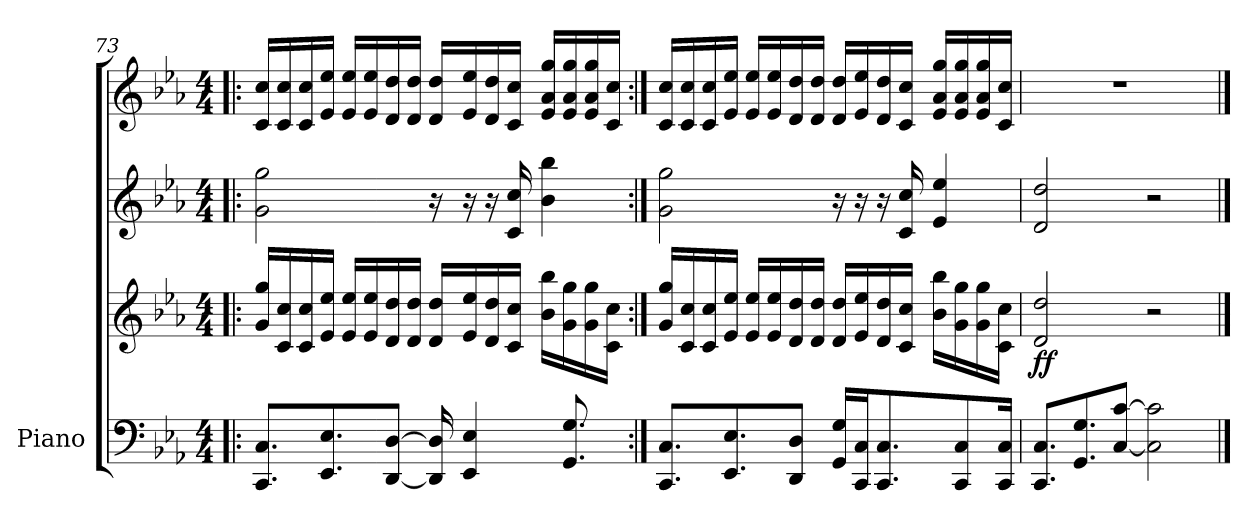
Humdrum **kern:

**kern	**kern	**kern	**kern	**dynam
*part1	*part1	*part1	*part1	*part1
*staff4	*staff3	*staff2	*staff1	*staff1/2/3/4
*I"Piano	*	*	*	*
*I'Pno.	*	*	*	*
!!LO:LB:g=z
*clefF4	*clefG2	*clefG2	*clefG2	*
*k[b-e-a-]	*k[b-e-a-]	*k[b-e-a-]	*k[b-e-a-]	*
*M4/4	*M4/4	*M4/4	*M4/4	*
=73!|:	=73!|:	=73!|:	=73!|:	=73!|:
8.CC/ 8.C/L	16g/ 16gg/LL	2g\ 2gg\	16c/ 16cc/LL	.
.	16c/ 16cc/	.	16c/ 16cc/	.
.	16c/ 16cc/	.	16c/ 16cc/	.
8.EE-/ 8.E-/	16e-/ 16ee-/JJ	.	16e-/ 16ee-/JJ	.
.	16e-/ 16ee-/LL	.	16e-/ 16ee-/LL	.
.	16e-/ 16ee-/	.	16e-/ 16ee-/	.
[8DD/ [8D/J	16d/ 16dd/	.	16d/ 16dd/	.
.	16d/ 16dd/JJ	.	16d/ 16dd/JJ	.
16DD/] 16D/]	16d/ 16dd/LL	16r	16d/ 16dd/LL	.
4EE-/ 4E-/	16e-/ 16ee-/	16r	16e-/ 16ee-/	.
.	16d/ 16dd/	16r	16d/ 16dd/	.
.	16c/ 16cc/JJ	16c/ 16cc/	16c/ 16cc/JJ	.
.	16b-\ 16bb-\LL	4b-\ 4bb-\	16e-/ 16a-/ 16gg/LL	.
8.GG/ 8.G/	16g\ 16gg\	.	16e-/ 16a-/ 16gg/	.
.	16g\ 16gg\	.	16e-/ 16a-/ 16gg/	.
.	16c\ 16cc\JJ	.	16c/ 16cc/JJ	.
=74:|!	=74:|!	=74:|!	=74:|!	=74:|!
8.CC/ 8.C/L	16g/ 16gg/LL	2g\ 2gg\	16c/ 16cc/LL	.
.	16c/ 16cc/	.	16c/ 16cc/	.
.	16c/ 16cc/	.	16c/ 16cc/	.
8.EE-/ 8.E-/	16e-/ 16ee-/JJ	.	16e-/ 16ee-/JJ	.
.	16e-/ 16ee-/LL	.	16e-/ 16ee-/LL	.
.	16e-/ 16ee-/	.	16e-/ 16ee-/	.
8DD/ 8D/J	16d/ 16dd/	.	16d/ 16dd/	.
.	16d/ 16dd/JJ	.	16d/ 16dd/JJ	.
16GG/ 16G/LL	16d/ 16dd/LL	16r	16d/ 16dd/LL	.
16CC/ 16C/J	16e-/ 16ee-/	16r	16e-/ 16ee-/	.
8.CC/ 8.C/	16d/ 16dd/	16r	16d/ 16dd/	.
.	16c/ 16cc/JJ	16c/ 16cc/	16c/ 16cc/JJ	.
.	16b-\ 16bb-\LL	4e-/ 4ee-/	16e-/ 16a-/ 16gg/LL	.
8CC/ 8C/	16g\ 16gg\	.	16e-/ 16a-/ 16gg/	.
.	16g\ 16gg\	.	16e-/ 16a-/ 16gg/	.
16CC/ 16C/Jk	16c\ 16cc\JJ	.	16c/ 16cc/JJ	.
=75	=75	=75	=75	=75
!	!	!	!	!LO:DY:b=3
!	!	!	!	!LO:DY:n=1:b=2
8.CC/ 8.C/L	2d/ 2dd/	2d/ 2dd/	1r	f f
8.GG/ 8.G/	.	.	.	.
[8C/ [8c/J	.	.	.	.
2C\] 2c\]	2r	2r	.	.
==	==	==	==	==
*-	*-	*-	*-	*-
